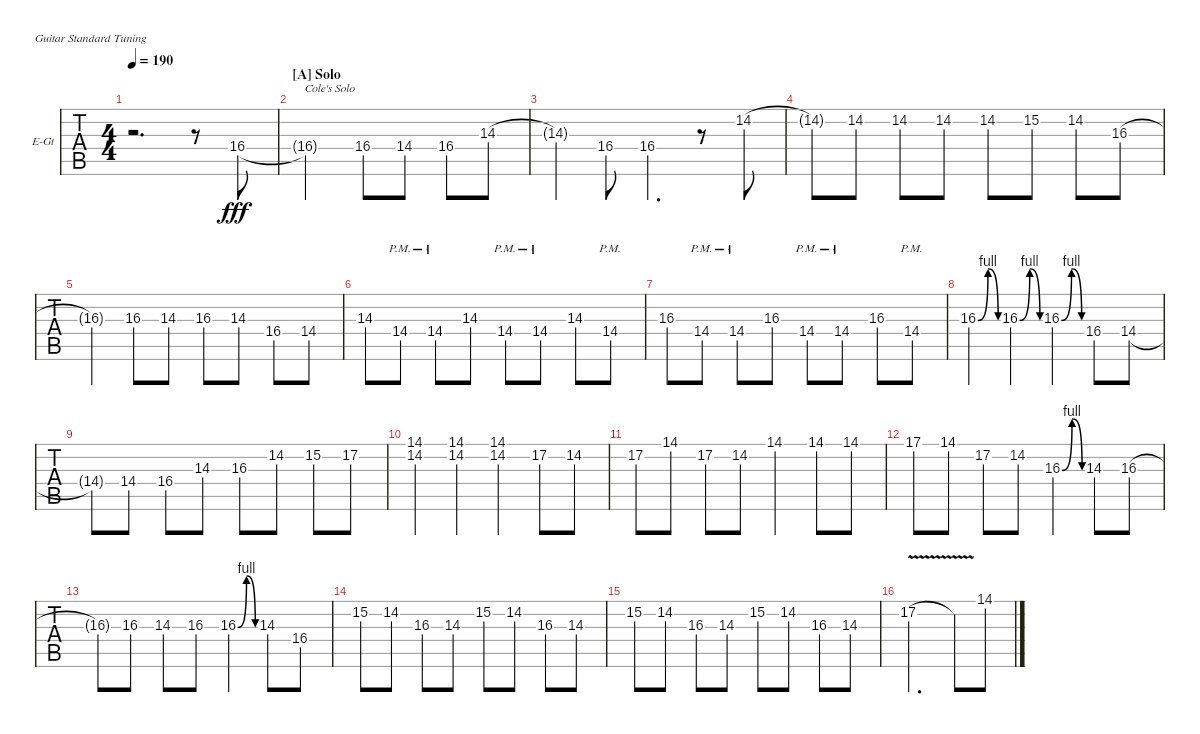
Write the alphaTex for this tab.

\defaultSystemsLayout 4
\bracketExtendMode groupsimilarinstruments
\firstSystemTrackNameOrientation horizontal
\otherSystemsTrackNameOrientation horizontal
\track ("Cole Train" "E-Gt") {instrument distortionguitar}
\staff {tabs}
\tuning (E4 B3 G3 D3 A2 E2)
\ts (4 4)
\tempo 190
\clef g2
\ks c
r.2{d dy mf} r.8 16.4.8{dy fff} |
\section ("A" "Solo")
16.4{t}.2{txt "Cole's Solo"} 16.4.8 14.4.8 16.4.8 14.3.8 |
14.3{t}.4 16.4.8 16.4.4{d} r.8 14.2.8 |
14.2{t}.8 14.2.8 14.2.8 14.2.8 14.2.8 15.2.8 14.2.8 16.3.8 |
16.3{t}.4 16.3.8 14.3.8 16.3.8 14.3.8 16.4.8 14.4.8 |
14.3.8 14.4{pm}.8 14.4{pm}.8 14.3.8 14.4{pm}.8 14.4{pm}.8 14.3.8 14.4{pm}.8 |
16.3.8 14.4{pm}.8 14.4{pm}.8 16.3.8 14.4{pm}.8 14.4{pm}.8 16.3.8 14.4{pm}.8 |
16.3{be (bendrelease 0 0 10.2 4 20.4 4 30 0)}.4 16.3{be (bendrelease 0 0 10.2 4 20.4 4 30 0)}.4 16.3{be (bendrelease 0 0 10.2 4 20.4 4 30 0)}.4 16.4.8 14.4.8 |
14.4{t}.8 14.4.8 16.4.8 14.3.8 16.3.8 14.2.8 15.2.8 17.2.8 |
(14.1 14.2).4 (14.1 14.2).4 (14.1 14.2).4 17.2.8 14.2.8 |
17.2.8 14.1.8 17.2.8 14.2.8 14.1.4 14.1.8 14.1.8 |
17.1.8 14.1.8 17.2.8 14.2.8 16.3{be (bendrelease 0 0 10.2 4 20.4 4 30 0)}.4 14.3.8 16.3.8 |
16.3{t}.8 16.3.8 14.3.8 16.3.8 16.3{be (bendrelease 0 0 10.2 4 20.4 4 30 0)}.4 14.3.8 16.4.8 |
15.2.8 14.2.8 16.3.8 14.3.8 15.2.8 14.2.8 16.3.8 14.3.8 |
15.2.8 14.2.8 16.3.8 14.3.8 15.2.8 14.2.8 16.3.8 14.3.8 |
17.2{v}.2{d} 17.2{t}.8 14.1.8
